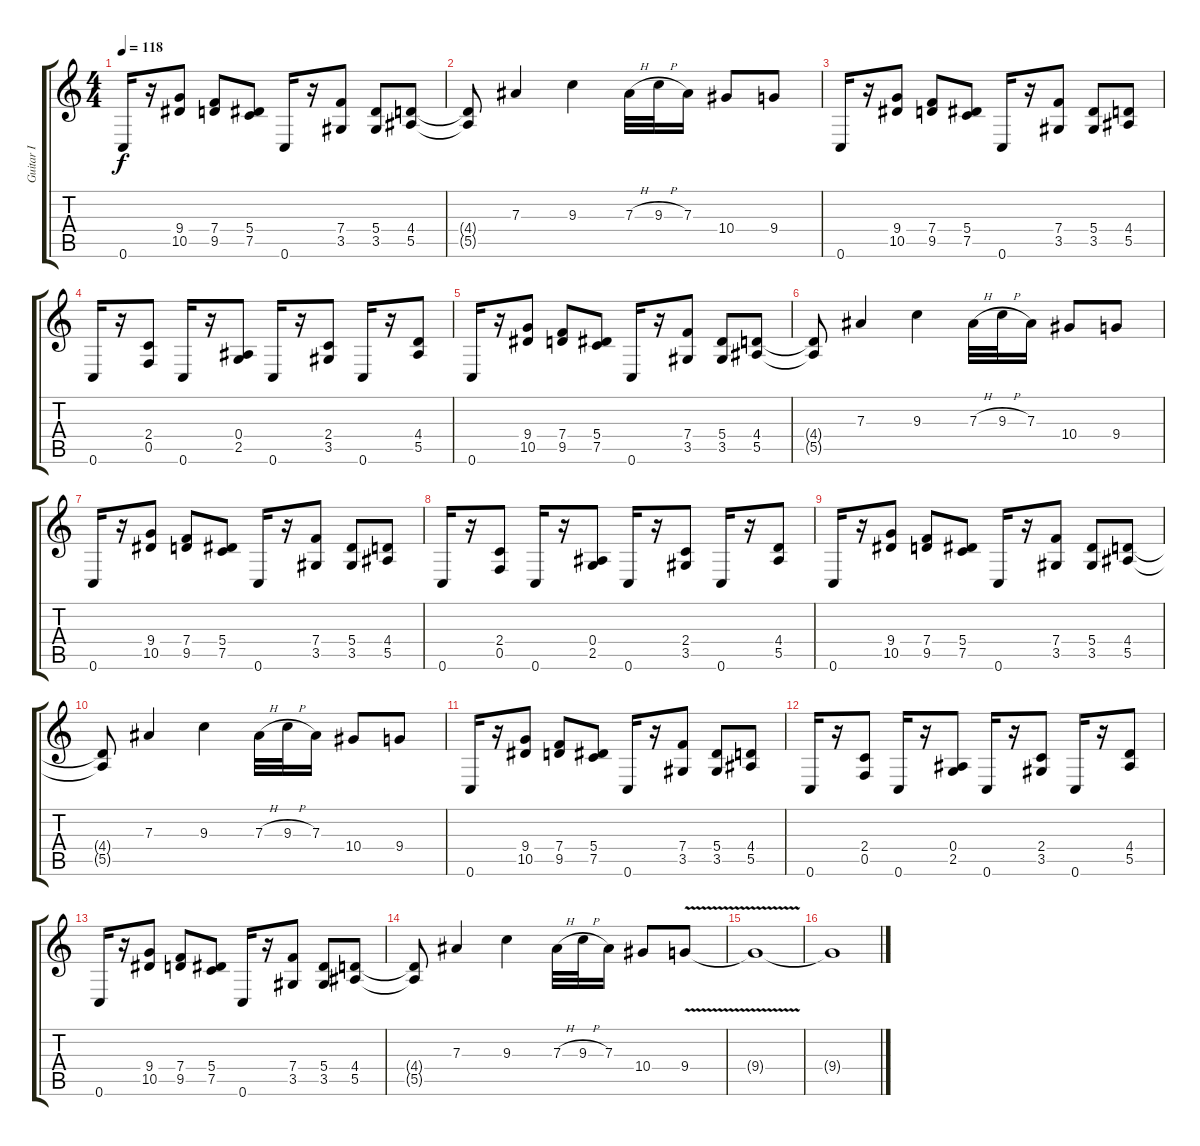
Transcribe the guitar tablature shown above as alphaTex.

\track ("Guitar I" "Guitar I") {instrument distortionguitar}
\staff {score tabs}
\tuning (C4 G3 Eb3 Bb2 F2 C2) {hide}
\ts (4 4)
\tempo 118
\clef g2
\ks c
0.6.16{dy f} r.16 (9.4 10.5).8 (7.4 9.5).8 (5.4 7.5).8 0.6.16 r.16 (7.4 3.5).8 (5.4 3.5).8 (4.4 5.5).8 |
(4.4{t} 5.5{t}).8 7.3.4 9.3.4 7.3{h}.32 9.3{h}.32 7.3.16 10.4.8 9.4.8 |
0.6.16 r.16 (9.4 10.5).8 (7.4 9.5).8 (5.4 7.5).8 0.6.16 r.16 (7.4 3.5).8 (5.4 3.5).8 (4.4 5.5).8 |
0.6.16 r.16 (2.4 0.5).8 0.6.16 r.16 (0.4 2.5).8 0.6.16 r.16 (2.4 3.5).8 0.6.16 r.16 (4.4 5.5).8 |
0.6.16 r.16 (9.4 10.5).8 (7.4 9.5).8 (5.4 7.5).8 0.6.16 r.16 (7.4 3.5).8 (5.4 3.5).8 (4.4 5.5).8 |
(4.4{t} 5.5{t}).8 7.3.4 9.3.4 7.3{h}.32 9.3{h}.32 7.3.16 10.4.8 9.4.8 |
0.6.16 r.16 (9.4 10.5).8 (7.4 9.5).8 (5.4 7.5).8 0.6.16 r.16 (7.4 3.5).8 (5.4 3.5).8 (4.4 5.5).8 |
0.6.16 r.16 (2.4 0.5).8 0.6.16 r.16 (0.4 2.5).8 0.6.16 r.16 (2.4 3.5).8 0.6.16 r.16 (4.4 5.5).8 |
0.6.16 r.16 (9.4 10.5).8 (7.4 9.5).8 (5.4 7.5).8 0.6.16 r.16 (7.4 3.5).8 (5.4 3.5).8 (4.4 5.5).8 |
(4.4{t} 5.5{t}).8 7.3.4 9.3.4 7.3{h}.32 9.3{h}.32 7.3.16 10.4.8 9.4.8 |
0.6.16 r.16 (9.4 10.5).8 (7.4 9.5).8 (5.4 7.5).8 0.6.16 r.16 (7.4 3.5).8 (5.4 3.5).8 (4.4 5.5).8 |
0.6.16 r.16 (2.4 0.5).8 0.6.16 r.16 (0.4 2.5).8 0.6.16 r.16 (2.4 3.5).8 0.6.16 r.16 (4.4 5.5).8 |
0.6.16 r.16 (9.4 10.5).8 (7.4 9.5).8 (5.4 7.5).8 0.6.16 r.16 (7.4 3.5).8 (5.4 3.5).8 (4.4 5.5).8 |
(4.4{t} 5.5{t}).8 7.3.4 9.3.4 7.3{h}.32 9.3{h}.32 7.3.16 10.4.8 9.4{v}.8 |
9.4{t}.1 |
9.4{t}.1
